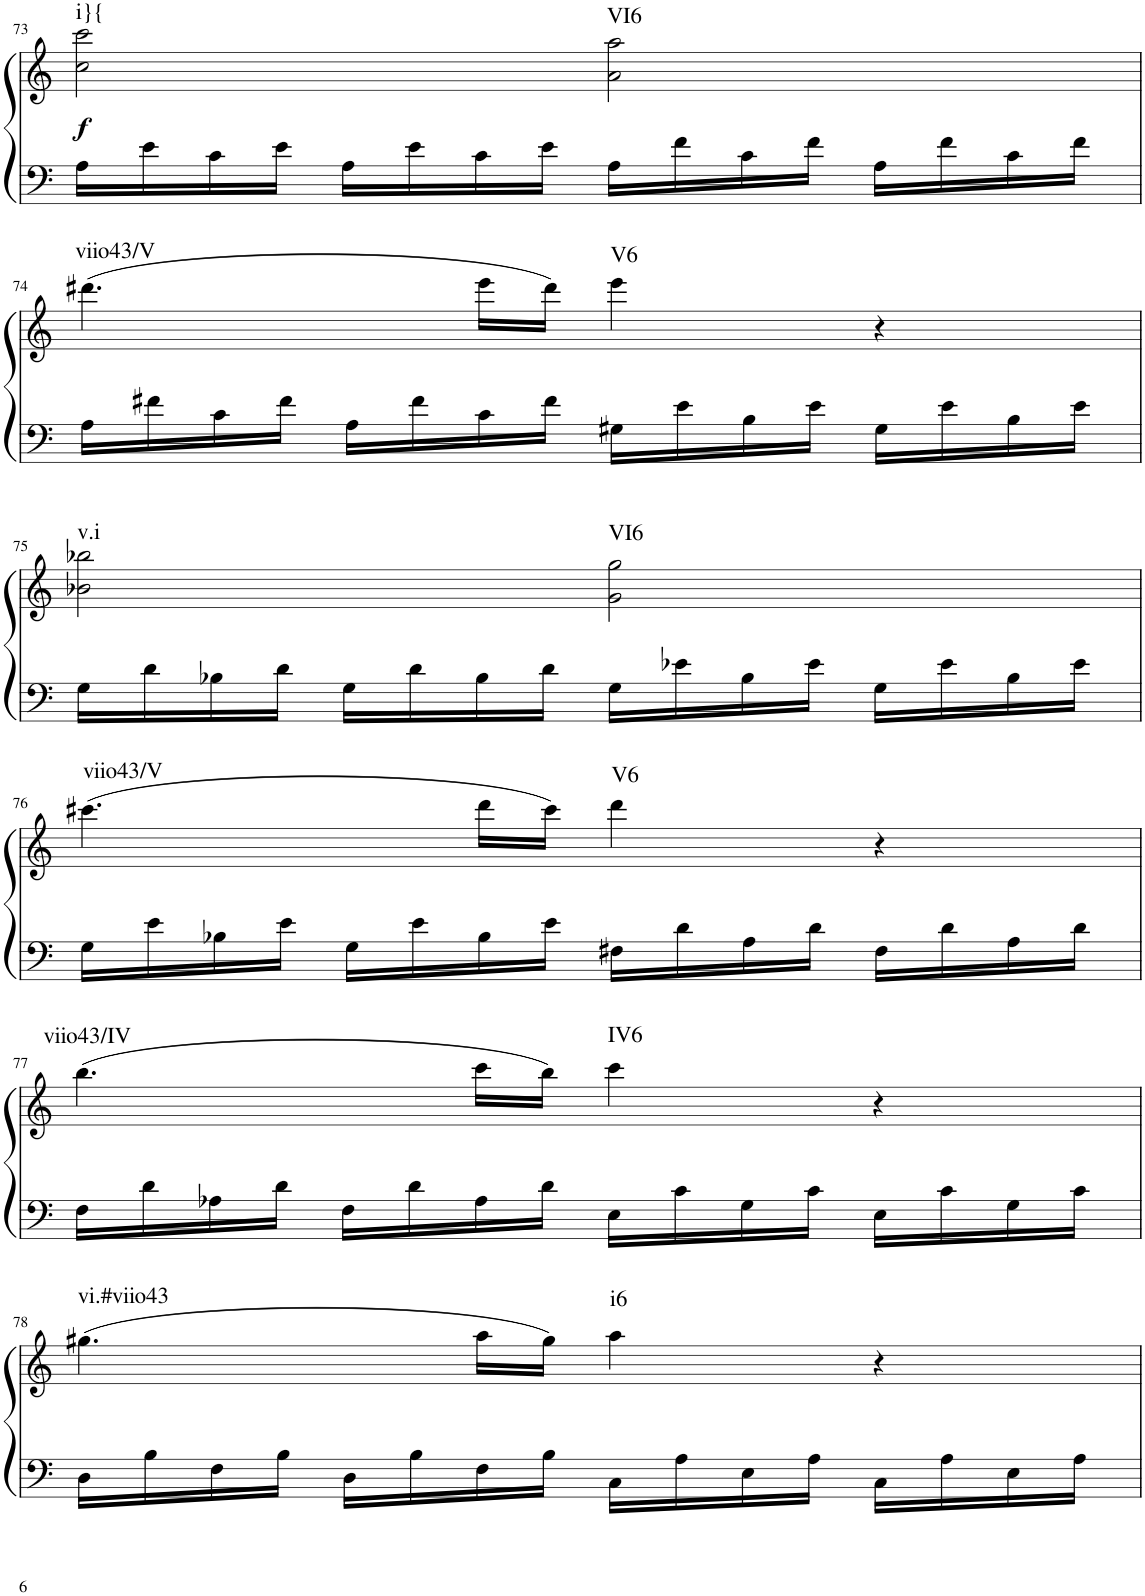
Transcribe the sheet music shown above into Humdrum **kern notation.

**kern	**kern	**dynam	**harte
*part1	*part1	*part1	*part1
*staff2	*staff1	*staff1/2	*
*I"Klavier linke Hand	*	*	*
!!LO:PB:g=z
*clefF4	*clefG2	*	*
*k[]	*k[]	*	*
*M4/4	*M4/4	*	*
=73	=73	=73	=73
!	!	!LO:DY:b	!LO:H:kt=i}{
16A\LL	2cc\ 2ccc\	f	N
16e\	.	.	.
16c\	.	.	.
16e\JJ	.	.	.
16A\LL	.	.	.
16e\	.	.	.
16c\	.	.	.
16e\JJ	.	.	.
!	!	!	!LO:H:kt=VI6
16A\LL	2a\ 2aa\	.	N
16f\	.	.	.
16c\	.	.	.
16f\JJ	.	.	.
16A\LL	.	.	.
16f\	.	.	.
16c\	.	.	.
16f\JJ	.	.	.
!!LO:LB:g=z
=74	=74	=74	=74
!	!	!	!LO:H:kt=viio43/V
16A\LL	(4.ddd#X\	.	N
16f#X\	.	.	.
16c\	.	.	.
16f#\JJ	.	.	.
16A\LL	.	.	.
16f#\	.	.	.
16c\	16eee\LL	.	.
16f#\JJ	16ddd#\JJ)	.	.
!	!	!	!LO:H:kt=V6
16G#X\LL	4eee\	.	N
16e\	.	.	.
16B\	.	.	.
16e\JJ	.	.	.
16G#\LL	4r	.	.
16e\	.	.	.
16B\	.	.	.
16e\JJ	.	.	.
!!LO:LB:g=z
=75	=75	=75	=75
!	!	!	!LO:H:kt=v.i
16G\LL	2b-X\ 2bb-X\	.	N
16d\	.	.	.
16B-X\	.	.	.
16d\JJ	.	.	.
16G\LL	.	.	.
16d\	.	.	.
16B-\	.	.	.
16d\JJ	.	.	.
!	!	!	!LO:H:kt=VI6
16G\LL	2g\ 2gg\	.	N
16e-X\	.	.	.
16B-\	.	.	.
16e-\JJ	.	.	.
16G\LL	.	.	.
16e-\	.	.	.
16B-\	.	.	.
16e-\JJ	.	.	.
!!LO:LB:g=z
=76	=76	=76	=76
!	!	!	!LO:H:kt=viio43/V
16G\LL	(4.ccc#X\	.	N
16e\	.	.	.
16B-X\	.	.	.
16e\JJ	.	.	.
16G\LL	.	.	.
16e\	.	.	.
16B-\	16ddd\LL	.	.
16e\JJ	16ccc#\JJ)	.	.
!	!	!	!LO:H:kt=V6
16F#X\LL	4ddd\	.	N
16d\	.	.	.
16A\	.	.	.
16d\JJ	.	.	.
16F#\LL	4r	.	.
16d\	.	.	.
16A\	.	.	.
16d\JJ	.	.	.
!!LO:LB:g=z
=77	=77	=77	=77
!	!	!	!LO:H:kt=viio43/IV
16F\LL	(4.bb\	.	N
16d\	.	.	.
16A-X\	.	.	.
16d\JJ	.	.	.
16F\LL	.	.	.
16d\	.	.	.
16A-\	16ccc\LL	.	.
16d\JJ	16bb\JJ)	.	.
!	!	!	!LO:H:kt=IV6
16E\LL	4ccc\	.	N
16c\	.	.	.
16G\	.	.	.
16c\JJ	.	.	.
16E\LL	4r	.	.
16c\	.	.	.
16G\	.	.	.
16c\JJ	.	.	.
!!LO:LB:g=z
=78	=78	=78	=78
!	!	!	!LO:H:kt=vi.#viio43
16D\LL	(4.gg#X\	.	N
16B\	.	.	.
16F\	.	.	.
16B\JJ	.	.	.
16D\LL	.	.	.
16B\	.	.	.
16F\	16aa\LL	.	.
16B\JJ	16gg#\JJ)	.	.
!	!	!	!LO:H:kt=i6
16C\LL	4aa\	.	N
16A\	.	.	.
16E\	.	.	.
16A\JJ	.	.	.
16C\LL	4r	.	.
16A\	.	.	.
16E\	.	.	.
16A\JJ	.	.	.
=	=	=	=
*-	*-	*-	*-
